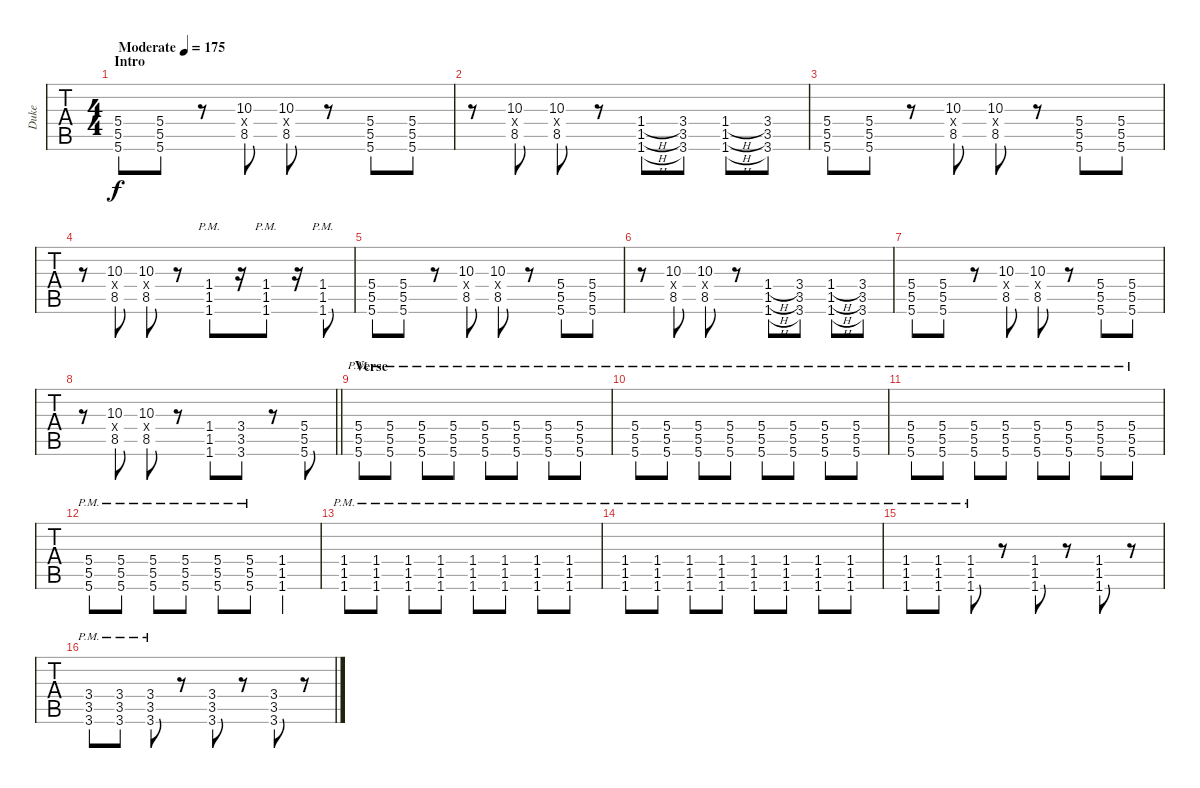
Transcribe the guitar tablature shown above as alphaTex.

\track ("Duke " "Duke ") {instrument distortionguitar}
\staff {tabs}
\tuning (E4 B3 G3 D3 A2 D2) {hide}
\ts (4 4)
\section ("" "Intro")
\tempo (175 "Moderate")
\clef g2
\ks c
(5.4 5.5 5.6).8{dy f instrument distortionguitar} (5.4 5.5 5.6).8 r.8 (10.3 0.4{x} 8.5).8 (10.3 0.4{x} 8.5).8 r.8 (5.4 5.5 5.6).8 (5.4 5.5 5.6).8 |
r.8 (10.3 0.4{x} 8.5).8 (10.3 0.4{x} 8.5).8 r.8 (1.4{h} 1.5{h} 1.6{h}).8 (3.4 3.5 3.6).8 (1.4{h} 1.5{h} 1.6{h}).8 (3.4 3.5 3.6).8 |
(5.4 5.5 5.6).8 (5.4 5.5 5.6).8 r.8 (10.3 0.4{x} 8.5).8 (10.3 0.4{x} 8.5).8 r.8 (5.4 5.5 5.6).8 (5.4 5.5 5.6).8 |
r.8 (10.3 0.4{x} 8.5).8 (10.3 0.4{x} 8.5).8 r.8 (1.4{pm} 1.5{pm} 1.6{pm}).8 r.16 (1.4{pm} 1.5{pm} 1.6{pm}).8 r.16 (1.4{pm} 1.5{pm} 1.6{pm}).8 |
(5.4 5.5 5.6).8 (5.4 5.5 5.6).8 r.8 (10.3 0.4{x} 8.5).8 (10.3 0.4{x} 8.5).8 r.8 (5.4 5.5 5.6).8 (5.4 5.5 5.6).8 |
r.8 (10.3 0.4{x} 8.5).8 (10.3 0.4{x} 8.5).8 r.8 (1.4{h} 1.5{h} 1.6{h}).8 (3.4 3.5 3.6).8 (1.4{h} 1.5{h} 1.6{h}).8 (3.4 3.5 3.6).8 |
(5.4 5.5 5.6).8 (5.4 5.5 5.6).8 r.8 (10.3 0.4{x} 8.5).8 (10.3 0.4{x} 8.5).8 r.8 (5.4 5.5 5.6).8 (5.4 5.5 5.6).8 |
\barLineRight lightlight
r.8 (10.3 0.4{x} 8.5).8 (10.3 0.4{x} 8.5).8 r.8 (1.4 1.5 1.6).8 (3.4 3.5 3.6).8 r.8 (5.4 5.5 5.6).8 |
\section ("" "Verse")
(5.4{pm} 5.5{pm} 5.6{pm}).8 (5.4{pm} 5.5{pm} 5.6{pm}).8 (5.4{pm} 5.5{pm} 5.6{pm}).8 (5.4{pm} 5.5{pm} 5.6{pm}).8 (5.4{pm} 5.5{pm} 5.6{pm}).8 (5.4{pm} 5.5{pm} 5.6{pm}).8 (5.4{pm} 5.5{pm} 5.6{pm}).8 (5.4{pm} 5.5{pm} 5.6{pm}).8 |
(5.4{pm} 5.5{pm} 5.6{pm}).8 (5.4{pm} 5.5{pm} 5.6{pm}).8 (5.4{pm} 5.5{pm} 5.6{pm}).8 (5.4{pm} 5.5{pm} 5.6{pm}).8 (5.4{pm} 5.5{pm} 5.6{pm}).8 (5.4{pm} 5.5{pm} 5.6{pm}).8 (5.4{pm} 5.5{pm} 5.6{pm}).8 (5.4{pm} 5.5{pm} 5.6{pm}).8 |
(5.4{pm} 5.5{pm} 5.6{pm}).8 (5.4{pm} 5.5{pm} 5.6{pm}).8 (5.4{pm} 5.5{pm} 5.6{pm}).8 (5.4{pm} 5.5{pm} 5.6{pm}).8 (5.4{pm} 5.5{pm} 5.6{pm}).8 (5.4{pm} 5.5{pm} 5.6{pm}).8 (5.4{pm} 5.5{pm} 5.6{pm}).8 (5.4{pm} 5.5{pm} 5.6{pm}).8 |
(5.4{pm} 5.5{pm} 5.6{pm}).8 (5.4{pm} 5.5{pm} 5.6{pm}).8 (5.4{pm} 5.5{pm} 5.6{pm}).8 (5.4{pm} 5.5{pm} 5.6{pm}).8 (5.4{pm} 5.5{pm} 5.6{pm}).8 (5.4{pm} 5.5{pm} 5.6{pm}).8 (1.4 1.5 1.6).4 |
(1.4{pm} 1.5{pm} 1.6{pm}).8 (1.4{pm} 1.5{pm} 1.6{pm}).8 (1.4{pm} 1.5{pm} 1.6{pm}).8 (1.4{pm} 1.5{pm} 1.6{pm}).8 (1.4{pm} 1.5{pm} 1.6{pm}).8 (1.4{pm} 1.5{pm} 1.6{pm}).8 (1.4{pm} 1.5{pm} 1.6{pm}).8 (1.4{pm} 1.5{pm} 1.6{pm}).8 |
(1.4{pm} 1.5{pm} 1.6{pm}).8 (1.4{pm} 1.5{pm} 1.6{pm}).8 (1.4{pm} 1.5{pm} 1.6{pm}).8 (1.4{pm} 1.5{pm} 1.6{pm}).8 (1.4{pm} 1.5{pm} 1.6{pm}).8 (1.4{pm} 1.5{pm} 1.6{pm}).8 (1.4{pm} 1.5{pm} 1.6{pm}).8 (1.4{pm} 1.5{pm} 1.6{pm}).8 |
(1.4{pm} 1.5{pm} 1.6{pm}).8 (1.4{pm} 1.5{pm} 1.6{pm}).8 (1.4{pm} 1.5{pm} 1.6{pm}).8 r.8 (1.4 1.5 1.6).8 r.8 (1.4 1.5 1.6).8 r.8 |
(3.4{pm} 3.5{pm} 3.6{pm}).8 (3.4{pm} 3.5{pm} 3.6{pm}).8 (3.4{pm} 3.5{pm} 3.6{pm}).8 r.8 (3.4 3.5 3.6).8 r.8 (3.4 3.5 3.6).8 r.8
